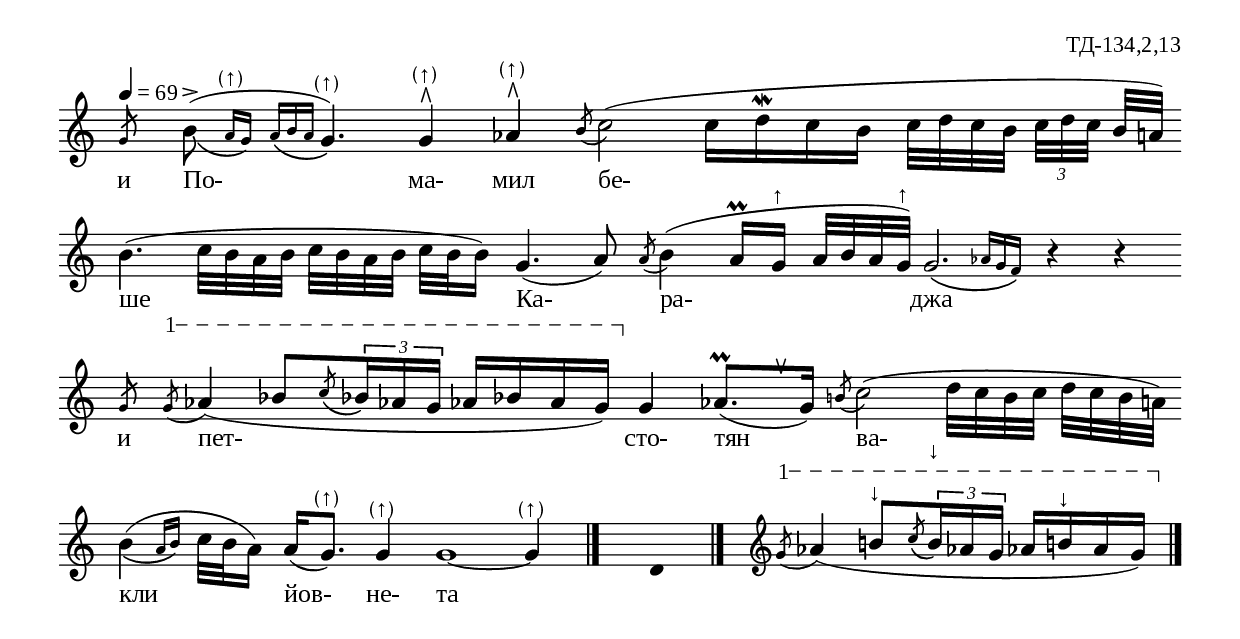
%{
td_134_2_13
%}

\include "td-preamble.ly"

\score {
\relative c'' {
\tempo 4 = 69
\cadenzaOn
\phrasingSlurDown
\iii g8\noBeam 
\parS
\afterGrace b8^>(\( { a16-\parenthesize^"↑"[ g]\) } 
\grace { a16[\( b a] } g4.-\parenthesize^"↑"\)) g4-\parenthesize^"↑"^\rtoe 
aes-\parenthesize^"↑"^\rtoe
\acciaccatura b8 c2( c16[ d\mordent c b] c32[ d c b]  
\times 2/3 { c[ d c] } b[ a]) 
\bar ""
b4.( c32[ b a b] c[ b a b] c[ b b16]) \bar "" g4.( a8) \bar ""
\acciaccatura a8 b4( a16\prall[ g^"↑"] a32[ b a g^"↑"]) 
\afterGrace g2.\( { aes16[ g f]\) } r4 r
\bar ""
\iii g8 
\varA
\acciaccatura g8\startTextSpan aes!4( bes8[ \grace { \stdB c\( \stdE } 
\times 2/3 { bes!16\) aes! g] } aes!16[ bes! aes g\stopTextSpan]) \bar ""
g4  \bar "" aes!8.\prall([ s^\ltoe g16])  \bar ""
\acciaccatura b8 c2( d32[ c b c] d[ c b a])  \bar ""
\afterGrace b4(\( { a16[ b]\) } c32[ b a16])  \bar ""
a[( g8.-\parenthesize^"↑"]) g4-\parenthesize^"↑" g1~ g4-\parenthesize^"↑"
 \bar "|." 
s4 \fixB d \fixC
 \bar "|."  
 s16 \clef treble 
 \varA
\acciaccatura g8\startTextSpan aes4( b!8^"↓"[ \grace { \stdB c\( \stdE } 
\times 2/3 { b16^"↓"\) aes! g] } aes!16[ b!^"↓" aes g\stopTextSpan]) 
 \bar "|."  
}
\addlyrics { и По- ма- мил бе- ше Ка- ра- джа 
и пет- сто- тян ва- кли йов- не- та }
%
\layout {
   \context { 
	    \Staff \remove "Time_signature_engraver" } 
  indent = #0
  line-width = 190\mm
  ragged-right=##f
}
%
\midi { 
	\context {
		\Score tempoWholesPerMinute = #(ly:make-moment 69 4)
		}
	}
}
%
\header{
  opus = "ТД-134,2,13"
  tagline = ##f
}


